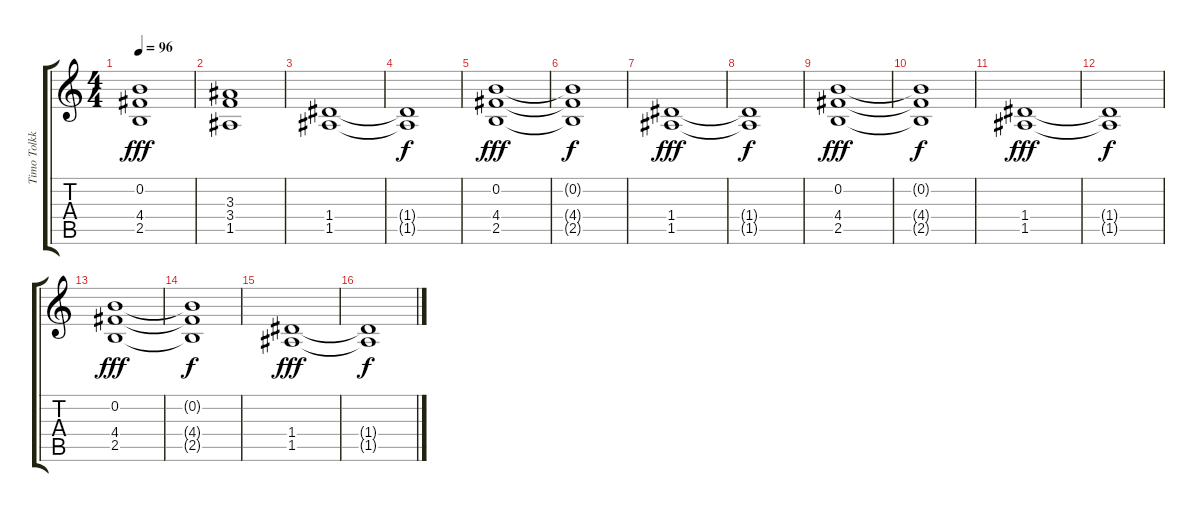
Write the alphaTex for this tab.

\track ("Timo Tolkki" "Timo Tolkk") {instrument overdrivenguitar}
\staff {score tabs}
\tuning (E4 B3 G3 D3 A2 E2) {hide}
\ts (4 4)
\tempo 96
\clef g2
\ks c
(0.2 4.4 2.5).1{dy fff} |
(3.3 3.4 1.5).1 |
(1.4 1.5).1 |
(1.4{t} 1.5{t}).1{dy f} |
(0.2 4.4 2.5).1{dy fff} |
(0.2{t} 4.4{t} 2.5{t}).1{dy f} |
(1.4 1.5).1{dy fff} |
(1.4{t} 1.5{t}).1{dy f} |
(0.2 4.4 2.5).1{dy fff} |
(0.2{t} 4.4{t} 2.5{t}).1{dy f} |
(1.4 1.5).1{dy fff} |
(1.4{t} 1.5{t}).1{dy f} |
(0.2 4.4 2.5).1{dy fff} |
(0.2{t} 4.4{t} 2.5{t}).1{dy f} |
(1.4 1.5).1{dy fff} |
(1.4{t} 1.5{t}).1{dy f}
